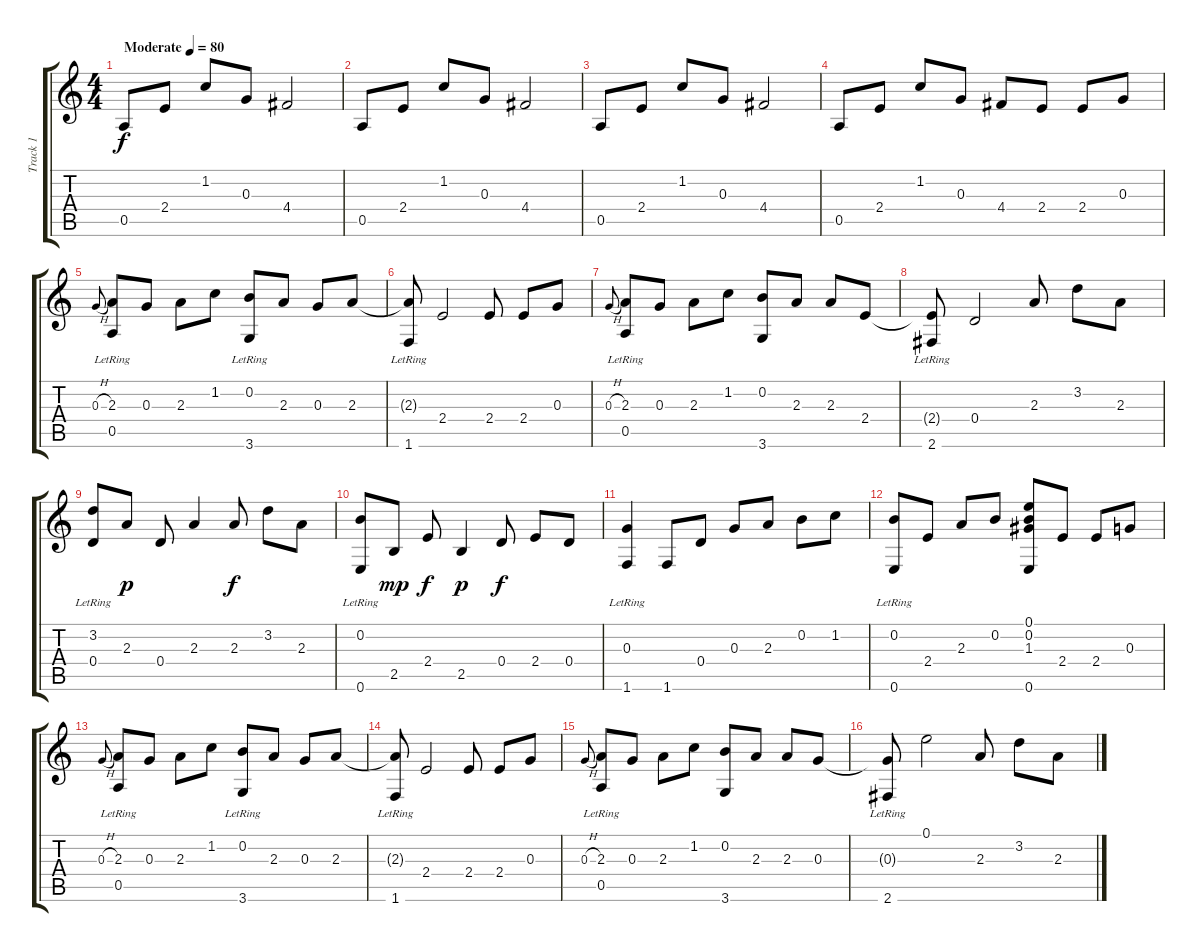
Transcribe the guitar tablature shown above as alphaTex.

\track ("Track 1" "Track 1") {instrument acousticguitarsteel}
\staff {score tabs}
\tuning (E4 B3 G3 D3 A2 E2) {hide}
\ts (4 4)
\tempo (80 "Moderate")
\clef g2
\ks c
0.5.8{dy f instrument acousticguitarsteel} 2.4.8 1.2.8 0.3.8 4.4.2 |
0.5.8 2.4.8 1.2.8 0.3.8 4.4.2 |
0.5.8 2.4.8 1.2.8 0.3.8 4.4.2 |
0.5.8 2.4.8 1.2.8 0.3.8 4.4.8 2.4.8 2.4.8 0.3.8 |
0.3{h}.8{gr onbeat} (2.3 0.5{lr}).8 0.3.8 2.3.8 1.2.8 (0.2 3.6{lr}).8 2.3.8 0.3.8 2.3.8 |
(2.3{t} 1.6{lr}).8 2.4.2 2.4.8 2.4.8 0.3.8 |
0.3{h}.8{gr onbeat} (2.3 0.5{lr}).8 0.3.8 2.3.8 1.2.8 (0.2 3.6).8 2.3.8 2.3.8 2.4.8 |
(2.4{t} 2.6{lr}).8 0.4.2 2.3.8 3.2.8 2.3.8 |
(3.2 0.4{lr}).8 2.3.8{dy p} 0.4.8 2.3.4 2.3.8{dy f} 3.2.8 2.3.8 |
(0.2 0.6{lr}).8 2.5.8{dy mp} 2.4.8{dy f} 2.5.4{dy p} 0.4.8{dy f} 2.4.8 0.4.8 |
(0.3 1.6{lr}).4 1.6.8 0.4.8 0.3.8 2.3.8 0.2.8 1.2.8 |
(0.2 0.6{lr}).8 2.4.8 2.3.8 0.2.8 (0.1 0.2 1.3 0.6).8 2.4.8 2.4.8 0.3.8 |
0.3{h}.8{gr onbeat} (2.3 0.5{lr}).8 0.3.8 2.3.8 1.2.8 (0.2 3.6{lr}).8 2.3.8 0.3.8 2.3.8 |
(2.3{t} 1.6{lr}).8 2.4.2 2.4.8 2.4.8 0.3.8 |
0.3{h}.8{gr onbeat} (2.3 0.5{lr}).8 0.3.8 2.3.8 1.2.8 (0.2 3.6).8 2.3.8 2.3.8 0.3.8 |
(0.3{t} 2.6{lr}).8 0.1.2 2.3.8 3.2.8 2.3.8
